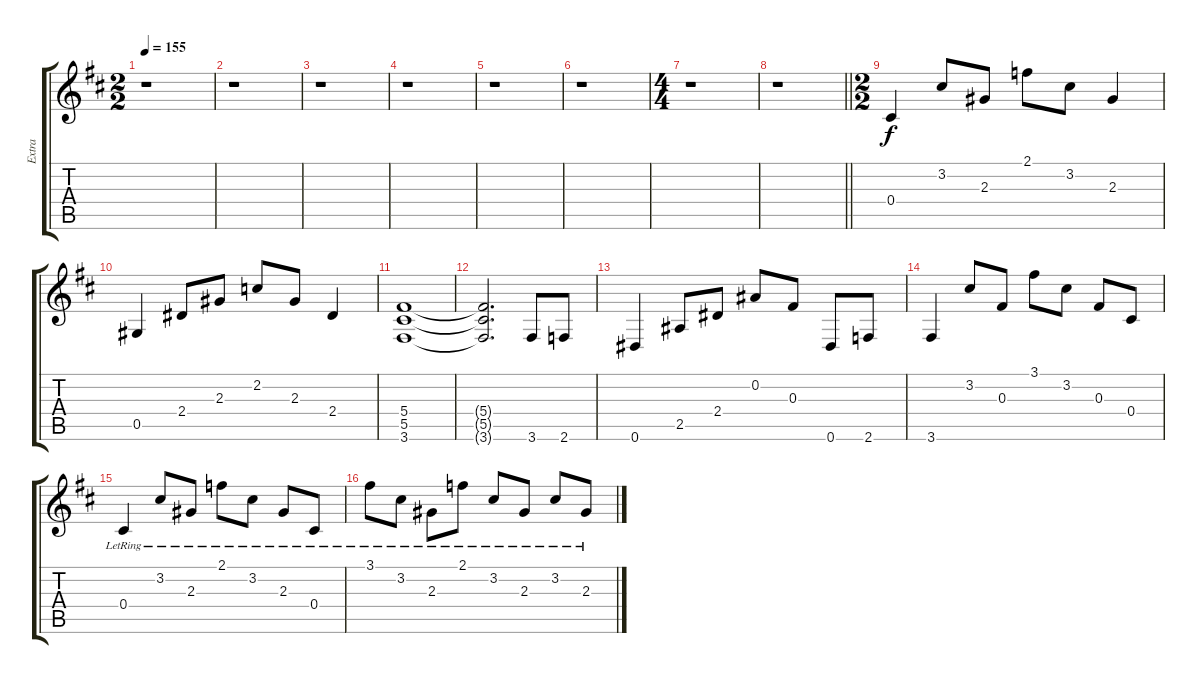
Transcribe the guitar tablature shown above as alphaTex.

\track ("Extra" "Extra") {instrument distortionguitar}
\staff {score tabs}
\tuning (Eb4 Bb3 Gb3 Db3 Ab2 Eb2) {hide}
\ts (2 2)
\tempo 155
\clef g2
\ks d
r.1{dy f instrument distortionguitar} |
r.1 |
r.1 |
r.1 |
r.1 |
r.1 |
\ts (4 4)
r.1 |
\barLineRight lightlight
r.1 |
\ts (2 2)
0.4.4 3.2.8 2.3.8 2.1.8 3.2.8 2.3.4 |
0.5.4 2.4.8 2.3.8 2.2.8 2.3.8 2.4.4 |
(5.4 5.5 3.6).1 |
(5.4{t} 5.5{t} 3.6{t}).2{d} 3.6.8 2.6.8 |
0.6.4 2.5.8 2.4.8 0.2.8 0.3.8 0.6.8 2.6.8 |
3.6.4 3.2.8 0.3.8 3.1.8 3.2.8 0.3.8 0.4.8 |
0.4{lr}.4 3.2{lr}.8 2.3{lr}.8 2.1{lr}.8 3.2{lr}.8 2.3{lr}.8 0.4{lr}.8 |
3.1{lr}.8 3.2{lr}.8 2.3{lr}.8 2.1{lr}.8 3.2{lr}.8 2.3{lr}.8 3.2{lr}.8 2.3{lr}.8
